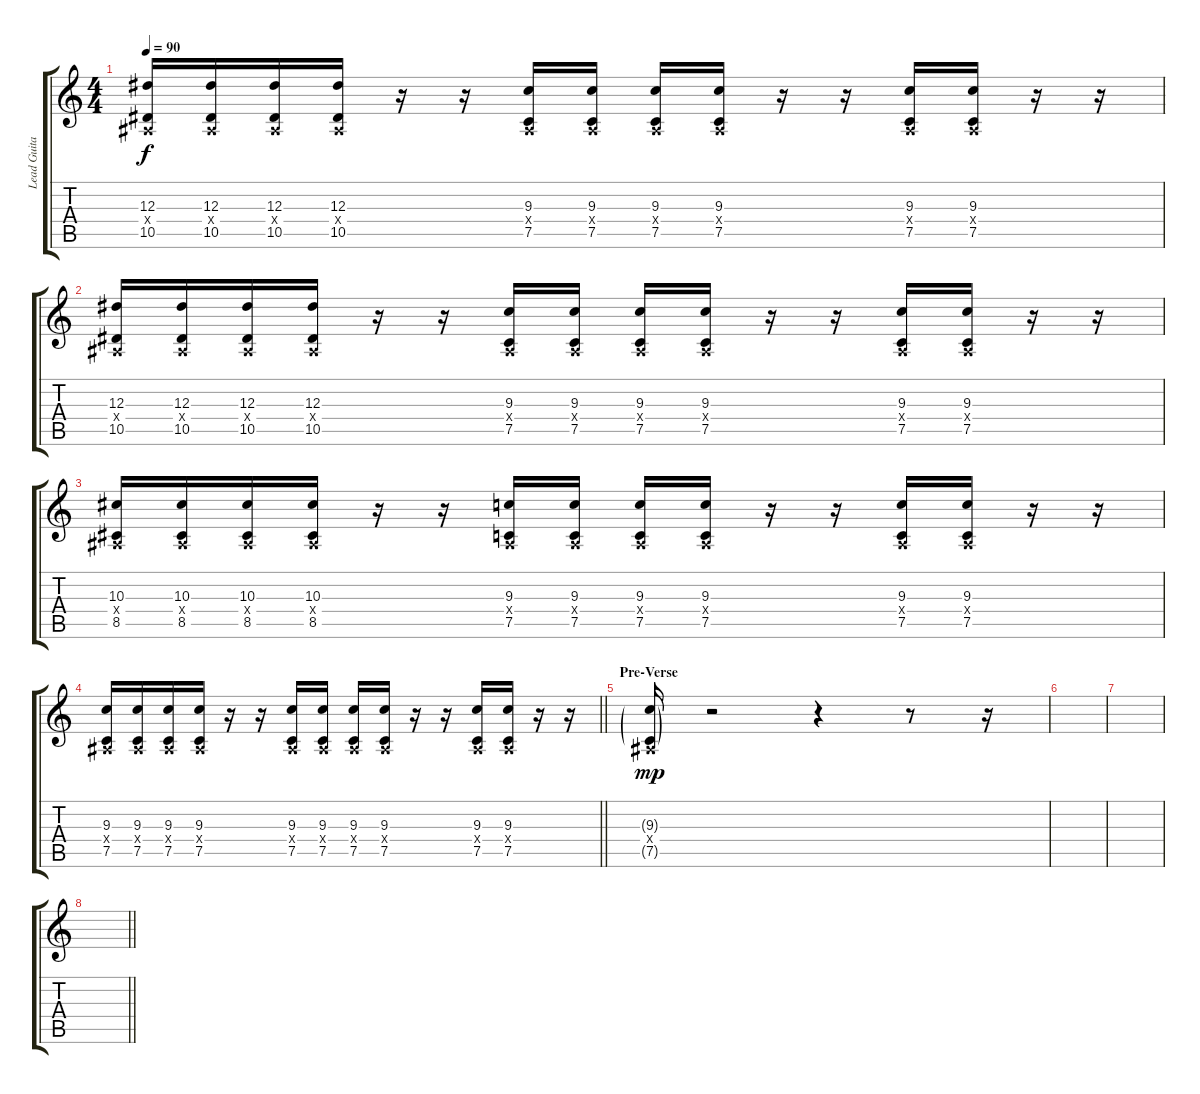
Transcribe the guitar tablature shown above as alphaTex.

\track ("Lead Guitar" "Lead Guita") {instrument distortionguitar}
\staff {score tabs}
\tuning (C4 G3 Eb3 Bb2 F2 C2) {hide}
\ts (4 4)
\tempo 90
\clef g2
\ks c
(12.3 0.4{x} 10.5).16{dy f} (12.3 0.4{x} 10.5).16 (12.3 0.4{x} 10.5).16 (12.3 0.4{x} 10.5).16 r.16 r.16 (9.3 0.4{x} 7.5).16 (9.3 0.4{x} 7.5).16 (9.3 0.4{x} 7.5).16 (9.3 0.4{x} 7.5).16 r.16 r.16 (9.3 0.4{x} 7.5).16 (9.3 0.4{x} 7.5).16 r.16 r.16 |
(12.3 0.4{x} 10.5).16 (12.3 0.4{x} 10.5).16 (12.3 0.4{x} 10.5).16 (12.3 0.4{x} 10.5).16 r.16 r.16 (9.3 0.4{x} 7.5).16 (9.3 0.4{x} 7.5).16 (9.3 0.4{x} 7.5).16 (9.3 0.4{x} 7.5).16 r.16 r.16 (9.3 0.4{x} 7.5).16 (9.3 0.4{x} 7.5).16 r.16 r.16 |
(10.3 0.4{x} 8.5).16 (10.3 0.4{x} 8.5).16 (10.3 0.4{x} 8.5).16 (10.3 0.4{x} 8.5).16 r.16 r.16 (9.3 0.4{x} 7.5).16 (9.3 0.4{x} 7.5).16 (9.3 0.4{x} 7.5).16 (9.3 0.4{x} 7.5).16 r.16 r.16 (9.3 0.4{x} 7.5).16 (9.3 0.4{x} 7.5).16 r.16 r.16 |
\barLineRight lightlight
(9.3 0.4{x} 7.5).16 (9.3 0.4{x} 7.5).16 (9.3 0.4{x} 7.5).16 (9.3 0.4{x} 7.5).16 r.16 r.16 (9.3 0.4{x} 7.5).16 (9.3 0.4{x} 7.5).16 (9.3 0.4{x} 7.5).16 (9.3 0.4{x} 7.5).16 r.16 r.16 (9.3 0.4{x} 7.5).16 (9.3 0.4{x} 7.5).16 r.16 r.16 |
\section ("" "Pre-Verse")
(9.3{g} 0.4{x} 7.5{g}).16{dy mp} r.2 r.4 r.8 r.16 |
|
|
\barLineRight lightlight
